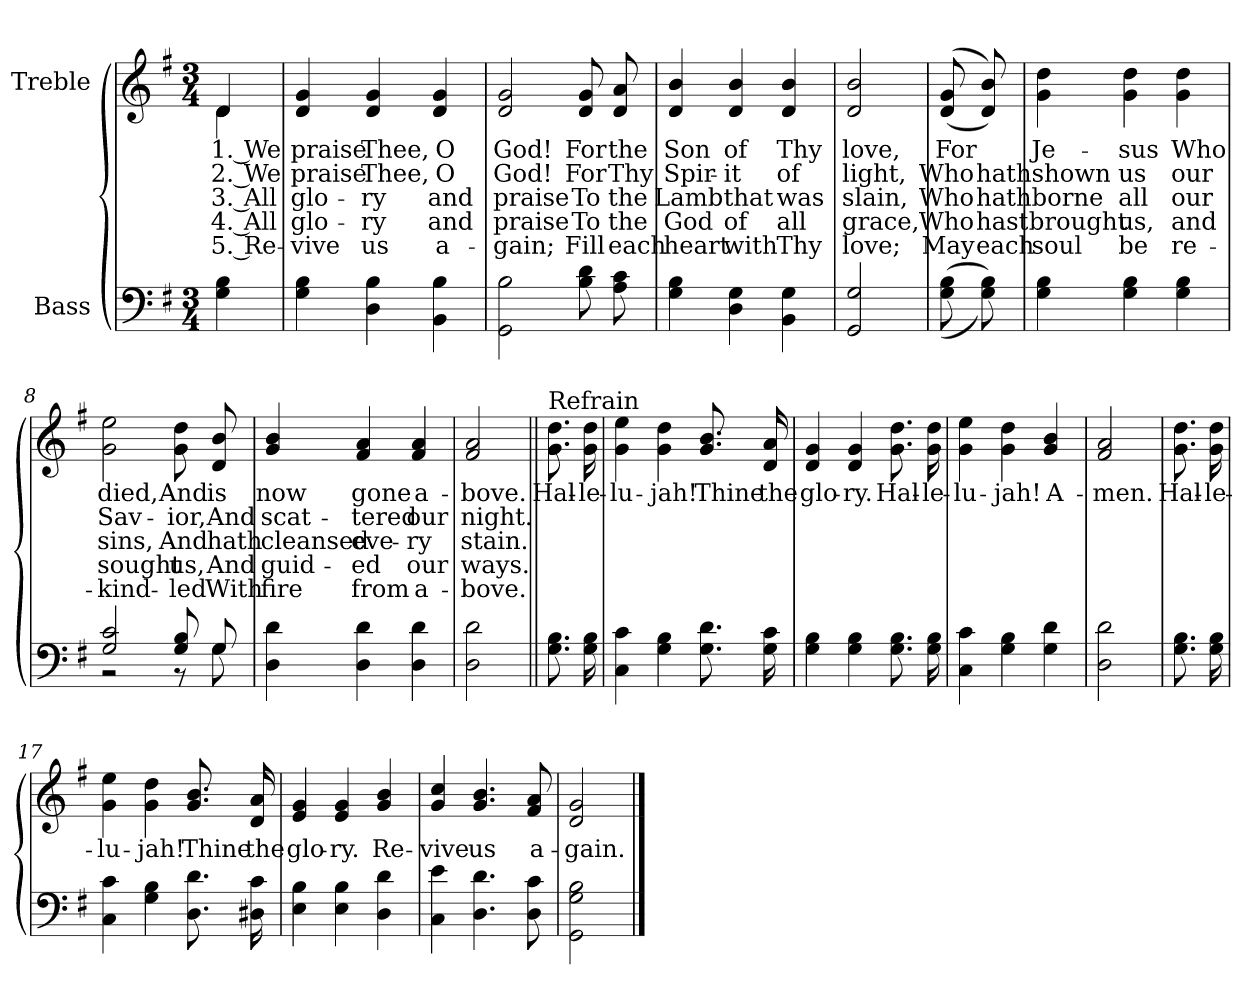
**kern	**kern	**text	**text	**text	**text	**text
*part2	*part1	*part1	*part1	*part1	*part1	*part1
*staff2	*staff1	*staff1	*staff1	*staff1	*staff1	*staff1
*I"Bass	*I"Treble	*	*	*	*	*
*clefF4	*clefG2	*	*	*	*	*
*k[f#]	*k[f#]	*	*	*	*	*
*G:	*G:	*	*	*	*	*
*M3/4	*M3/4	*	*	*	*	*
*MM100	*MM100	*	*	*	*	*
=1	=1	=1	=1	=1	=1	=1
*	*^	*	*	*	*	*
4G 4B	4d	4d	-1. We	-2. We	-3. All	-4. All	-5. Re-
*	*v	*v	*	*	*	*	*
=2	=2	=2	=2	=2	=2	=2
4G 4B	4d 4g	-praise	-praise	-glo-	-glo-	-vive
4D 4B	4d 4g	-Thee,	-Thee,	-ry	-ry	-us
4BB 4B	4d 4g	-O	-O	-and	-and	-a-
=3	=3	=3	=3	=3	=3	=3
2GG 2B	2d 2g	-God!	-God!	-praise	-praise	-gain;
8B 8dL	8d 8gL	-For	-For	-To	-To	-Fill
8A 8c	8d 8a	-the	-Thy	-the	-the	-each
=4	=4	=4	=4	=4	=4	=4
4G 4B	4d 4b	-Son	-Spir-	-Lamb	-God	-heart
4D 4G	4d 4b	-of	-it	-that	-of	-with
4BB 4G	4d 4b	-Thy	-of	-was	-all	-Thy
=5	=5	=5	=5	=5	=5	=5
2GG 2G	2d 2b	-love,	-light,	-slain,	-grace,	-love;
=6	=6	=6	=6	=6	=6	=6
((8G 8BL	((8d 8gL	-For	-Who	-Who	-Who	-May
8G 8B))	8d 8b))	.	-hath	-hath	-hast	-each
=7	=7	=7	=7	=7	=7	=7
4G 4B	4g 4dd	-Je-	-shown	-borne	-brought	-soul
4G 4B	4g 4dd	-sus	-us	-all	-us,	-be
4G 4B	4g 4dd	-Who	-our	-our	-and	-re-
=8	=8	=8	=8	=8	=8	=8
*^	*	*	*	*	*	*
2G 2c	2r	2g 2ee	-died,	-Sav-	-sins,	-sought	-kind-
8G 8BL	8r	8g 8ddL	-And	-ior,	-And	-us,	-led
8G	8G	8d 8b	-is	-And	-hath	-And	-With
*v	*v	*	*	*	*	*	*
=9	=9	=9	=9	=9	=9	=9
4D 4d	4g 4b	-now	-scat-	-cleansed	-guid-	-fire
4D 4d	4f# 4a	-gone	-tered	-eve-	-ed	-from
4D 4d	4f# 4a	-a-	-our	-ry	-our	-a-
=10	=10	=10	=10	=10	=10	=10
2D 2d	2f# 2a	-bove.	-night.	-stain.	-ways.	-bove.
=11||	=11||	=11||	=11||	=11||	=11||	=11||
!	!LO:TX:a:t=Refrain	!	!	!	!	!
8.G 8.BL	8.g 8.ddL	-Hal-	.	.	.	.
16G 16B	16g 16dd	-le-	.	.	.	.
=12	=12	=12	=12	=12	=12	=12
4C 4c	4g 4ee	-lu-	.	.	.	.
4G 4B	4g 4dd	-jah!	.	.	.	.
8.G 8.dL	8.g 8.bL	-Thine	.	.	.	.
16G 16c	16d 16a	-the	.	.	.	.
=13	=13	=13	=13	=13	=13	=13
4G 4B	4d 4g	-glo-	.	.	.	.
4G 4B	4d 4g	-ry.	.	.	.	.
8.G 8.BL	8.g 8.ddL	-Hal-	.	.	.	.
16G 16B	16g 16dd	-le-	.	.	.	.
=14	=14	=14	=14	=14	=14	=14
4C 4c	4g 4ee	-lu-	.	.	.	.
4G 4B	4g 4dd	-jah!	.	.	.	.
4G 4d	4g 4b	-A-	.	.	.	.
=15	=15	=15	=15	=15	=15	=15
2D 2d	2f# 2a	-men.	.	.	.	.
=16	=16	=16	=16	=16	=16	=16
8.G 8.BL	8.g 8.ddL	-Hal-	.	.	.	.
16G 16B	16g 16dd	-le-	.	.	.	.
=17	=17	=17	=17	=17	=17	=17
4C 4c	4g 4ee	-lu-	.	.	.	.
4G 4B	4g 4dd	-jah!	.	.	.	.
8.D 8.dL	8.g 8.bL	-Thine	.	.	.	.
16D# 16c	16d 16a	-the	.	.	.	.
=18	=18	=18	=18	=18	=18	=18
4E 4B	4e 4g	-glo-	.	.	.	.
4E 4B	4e 4g	-ry.	.	.	.	.
4D 4d	4g 4b	-Re-	.	.	.	.
=19	=19	=19	=19	=19	=19	=19
4C 4e	4g 4cc	-vive	.	.	.	.
4.D 4.d	4.g 4.b	-us	.	.	.	.
8D 8c	8f# 8a	-a-	.	.	.	.
=20	=20	=20	=20	=20	=20	=20
2GG 2G 2B	2d 2g	-gain.	.	.	.	.
==	==	==	==	==	==	==
*-	*-	*-	*-	*-	*-	*-
